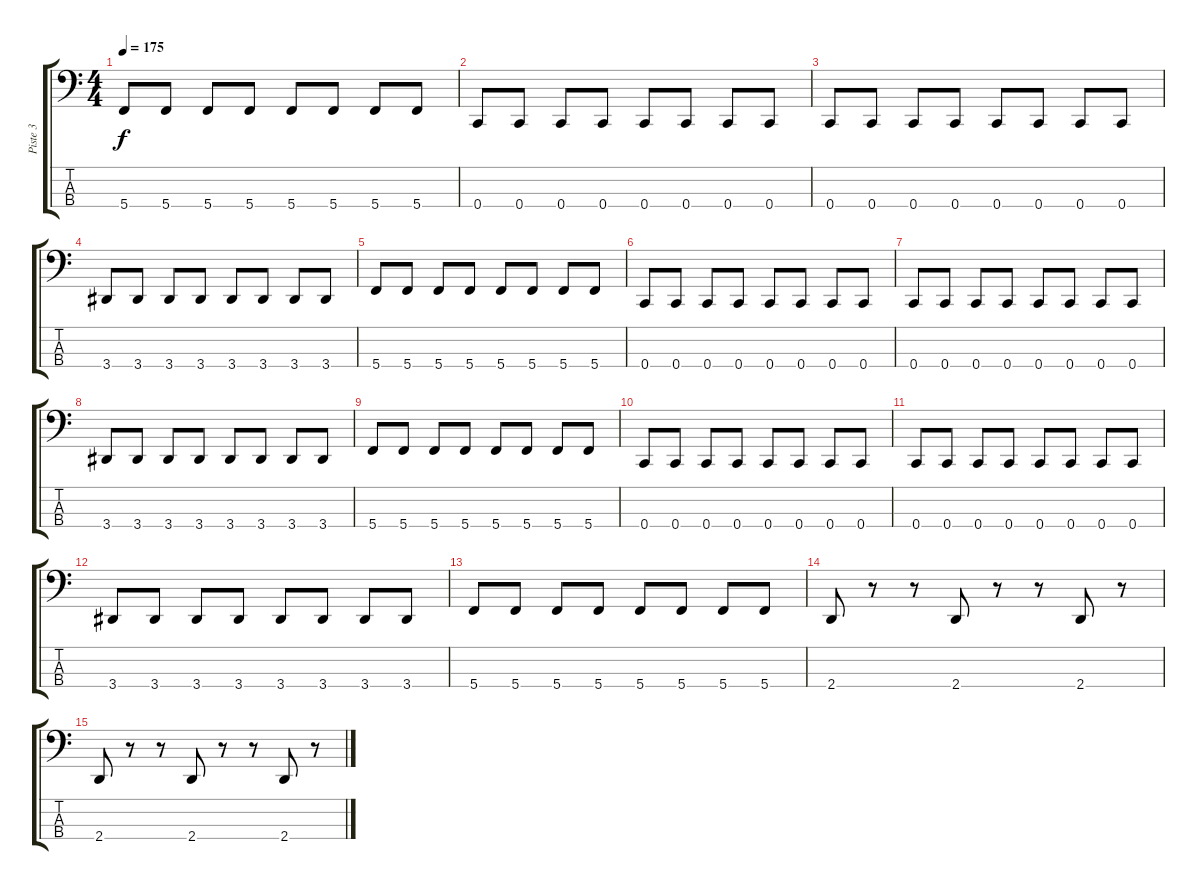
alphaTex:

\track ("Piste 3" "Piste 3") {instrument electricbassfinger}
\staff {score tabs}
\tuning (F2 C2 G1 C1) {hide}
\ts (4 4)
\tempo 175
\clef f4
\ks c
5.4.8{dy f} 5.4.8 5.4.8 5.4.8 5.4.8 5.4.8 5.4.8 5.4.8 |
0.4.8 0.4.8 0.4.8 0.4.8 0.4.8 0.4.8 0.4.8 0.4.8 |
0.4.8 0.4.8 0.4.8 0.4.8 0.4.8 0.4.8 0.4.8 0.4.8 |
3.4.8 3.4.8 3.4.8 3.4.8 3.4.8 3.4.8 3.4.8 3.4.8 |
5.4.8 5.4.8 5.4.8 5.4.8 5.4.8 5.4.8 5.4.8 5.4.8 |
0.4.8 0.4.8 0.4.8 0.4.8 0.4.8 0.4.8 0.4.8 0.4.8 |
0.4.8 0.4.8 0.4.8 0.4.8 0.4.8 0.4.8 0.4.8 0.4.8 |
3.4.8 3.4.8 3.4.8 3.4.8 3.4.8 3.4.8 3.4.8 3.4.8 |
5.4.8 5.4.8 5.4.8 5.4.8 5.4.8 5.4.8 5.4.8 5.4.8 |
0.4.8 0.4.8 0.4.8 0.4.8 0.4.8 0.4.8 0.4.8 0.4.8 |
0.4.8 0.4.8 0.4.8 0.4.8 0.4.8 0.4.8 0.4.8 0.4.8 |
3.4.8 3.4.8 3.4.8 3.4.8 3.4.8 3.4.8 3.4.8 3.4.8 |
5.4.8 5.4.8 5.4.8 5.4.8 5.4.8 5.4.8 5.4.8 5.4.8 |
2.4.8 r.8 r.8 2.4.8 r.8 r.8 2.4.8 r.8 |
2.4.8 r.8 r.8 2.4.8 r.8 r.8 2.4.8 r.8
